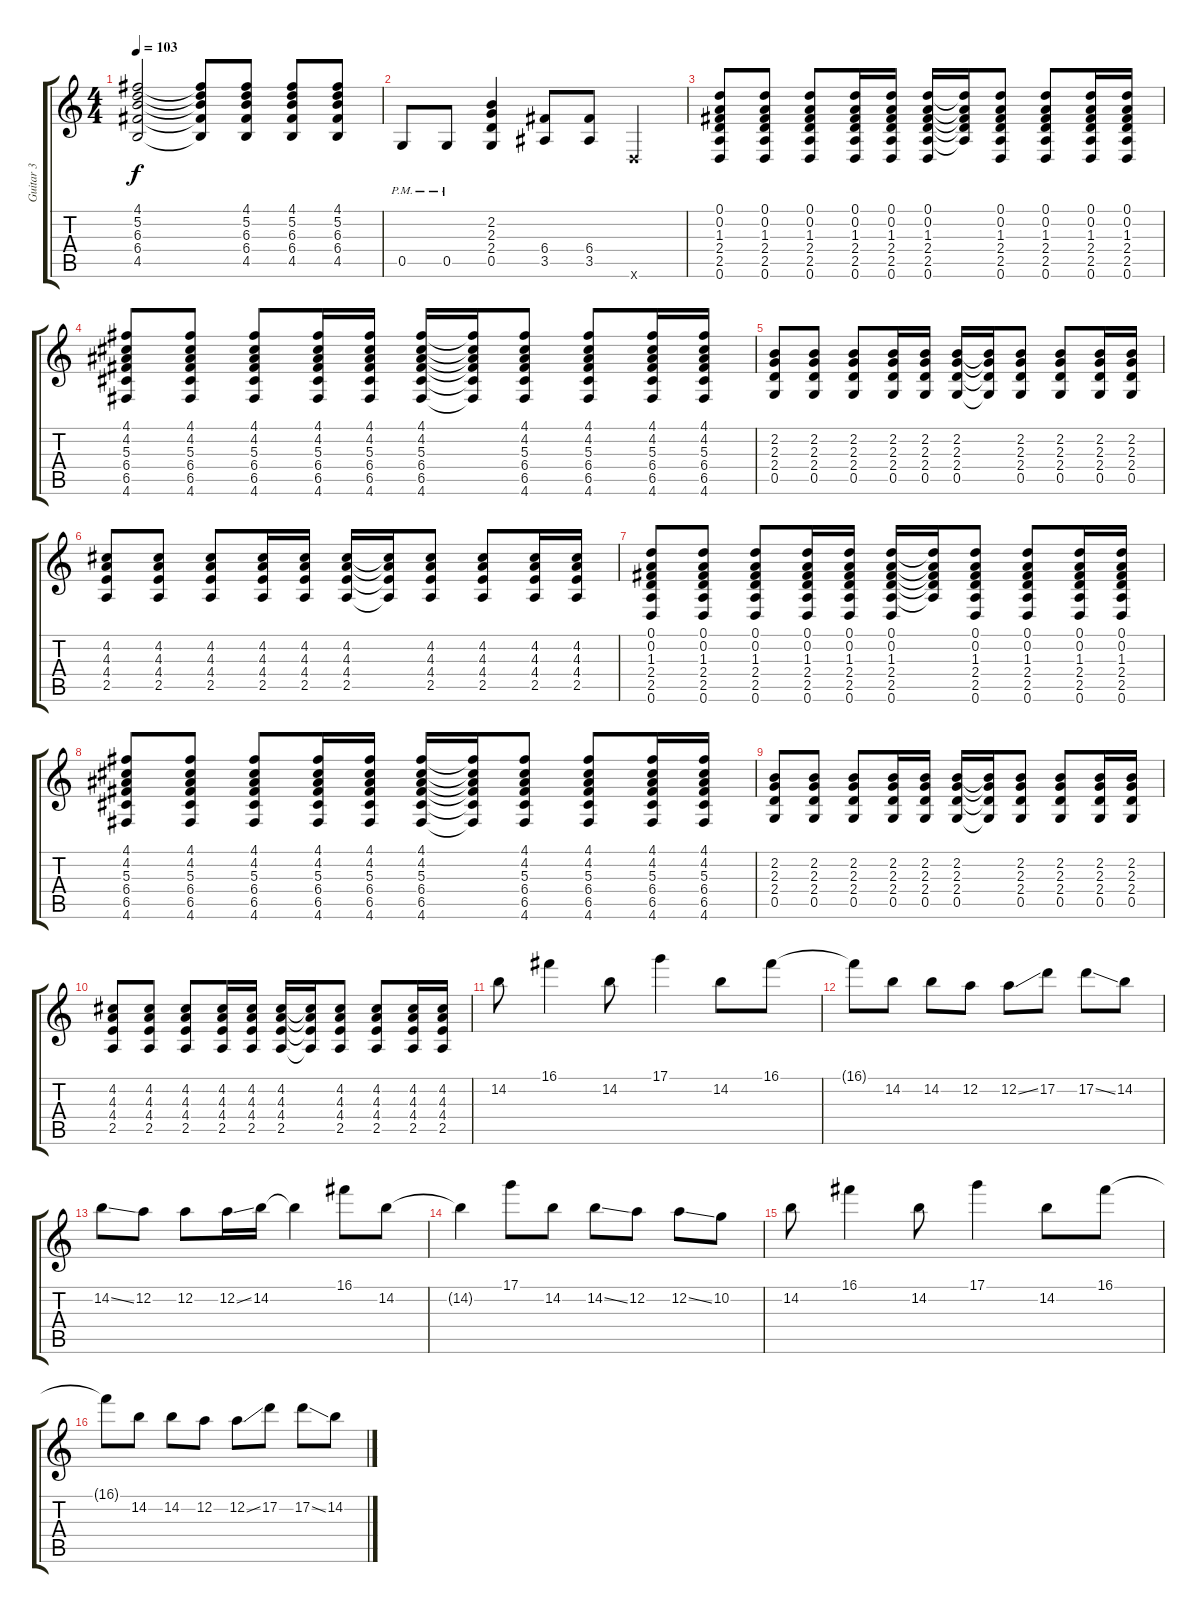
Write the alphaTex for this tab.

\track ("Guitar 3" "Guitar 3") {instrument distortionguitar}
\staff {score tabs}
\tuning (D4 A3 F3 C3 G2 D2) {hide}
\ts (4 4)
\tempo 103
\clef g2
\ks c
(4.1{t} 5.2{t} 6.3{t} 6.4{t} 4.5{t}).2{dy f} (4.1{t} 5.2{t} 6.3{t} 6.4{t} 4.5{t}).8 (4.1 5.2 6.3 6.4 4.5).8 (4.1 5.2 6.3 6.4 4.5).8 (4.1 5.2 6.3 6.4 4.5).8 |
0.5{pm}.8 0.5{pm}.8 (2.2 2.3 2.4 0.5).4 (6.4 3.5).8 (6.4 3.5).8 0.6{x}.4 |
(0.1 0.2 1.3 2.4 2.5 0.6).8 (0.1 0.2 1.3 2.4 2.5 0.6).8 (0.1 0.2 1.3 2.4 2.5 0.6).8 (0.1 0.2 1.3 2.4 2.5 0.6).16 (0.1 0.2 1.3 2.4 2.5 0.6).16 (0.1 0.2 1.3 2.4 2.5 0.6).16 (0.1{t} 0.2{t} 1.3{t} 2.4{t} 2.5{t}).16 (0.1 0.2 1.3 2.4 2.5 0.6).8 (0.1 0.2 1.3 2.4 2.5 0.6).8 (0.1 0.2 1.3 2.4 2.5 0.6).16 (0.1 0.2 1.3 2.4 2.5 0.6).16 |
(4.1 4.2 5.3 6.4 6.5 4.6).8 (4.1 4.2 5.3 6.4 6.5 4.6).8 (4.1 4.2 5.3 6.4 6.5 4.6).8 (4.1 4.2 5.3 6.4 6.5 4.6).16 (4.1 4.2 5.3 6.4 6.5 4.6).16 (4.1 4.2 5.3 6.4 6.5 4.6).16 (4.1{t} 4.2{t} 5.3{t} 6.4{t} 6.5{t} 4.6{t}).16 (4.1 4.2 5.3 6.4 6.5 4.6).8 (4.1 4.2 5.3 6.4 6.5 4.6).8 (4.1 4.2 5.3 6.4 6.5 4.6).16 (4.1 4.2 5.3 6.4 6.5 4.6).16 |
(2.2 2.3 2.4 0.5).8 (2.2 2.3 2.4 0.5).8 (2.2 2.3 2.4 0.5).8 (2.2 2.3 2.4 0.5).16 (2.2 2.3 2.4 0.5).16 (2.2 2.3 2.4 0.5).16 (2.2{t} 2.3{t} 2.4{t} 0.5{t}).16 (2.2 2.3 2.4 0.5).8 (2.2 2.3 2.4 0.5).8 (2.2 2.3 2.4 0.5).16 (2.2 2.3 2.4 0.5).16 |
(4.2 4.3 4.4 2.5).8 (4.2 4.3 4.4 2.5).8 (4.2 4.3 4.4 2.5).8 (4.2 4.3 4.4 2.5).16 (4.2 4.3 4.4 2.5).16 (4.2 4.3 4.4 2.5).16 (4.2{t} 4.3{t} 4.4{t} 2.5{t}).16 (4.2 4.3 4.4 2.5).8 (4.2 4.3 4.4 2.5).8 (4.2 4.3 4.4 2.5).16 (4.2 4.3 4.4 2.5).16 |
(0.1 0.2 1.3 2.4 2.5 0.6).8 (0.1 0.2 1.3 2.4 2.5 0.6).8 (0.1 0.2 1.3 2.4 2.5 0.6).8 (0.1 0.2 1.3 2.4 2.5 0.6).16 (0.1 0.2 1.3 2.4 2.5 0.6).16 (0.1 0.2 1.3 2.4 2.5 0.6).16 (0.1{t} 0.2{t} 1.3{t} 2.4{t} 2.5{t}).16 (0.1 0.2 1.3 2.4 2.5 0.6).8 (0.1 0.2 1.3 2.4 2.5 0.6).8 (0.1 0.2 1.3 2.4 2.5 0.6).16 (0.1 0.2 1.3 2.4 2.5 0.6).16 |
(4.1 4.2 5.3 6.4 6.5 4.6).8 (4.1 4.2 5.3 6.4 6.5 4.6).8 (4.1 4.2 5.3 6.4 6.5 4.6).8 (4.1 4.2 5.3 6.4 6.5 4.6).16 (4.1 4.2 5.3 6.4 6.5 4.6).16 (4.1 4.2 5.3 6.4 6.5 4.6).16 (4.1{t} 4.2{t} 5.3{t} 6.4{t} 6.5{t} 4.6{t}).16 (4.1 4.2 5.3 6.4 6.5 4.6).8 (4.1 4.2 5.3 6.4 6.5 4.6).8 (4.1 4.2 5.3 6.4 6.5 4.6).16 (4.1 4.2 5.3 6.4 6.5 4.6).16 |
(2.2 2.3 2.4 0.5).8 (2.2 2.3 2.4 0.5).8 (2.2 2.3 2.4 0.5).8 (2.2 2.3 2.4 0.5).16 (2.2 2.3 2.4 0.5).16 (2.2 2.3 2.4 0.5).16 (2.2{t} 2.3{t} 2.4{t} 0.5{t}).16 (2.2 2.3 2.4 0.5).8 (2.2 2.3 2.4 0.5).8 (2.2 2.3 2.4 0.5).16 (2.2 2.3 2.4 0.5).16 |
(4.2 4.3 4.4 2.5).8 (4.2 4.3 4.4 2.5).8 (4.2 4.3 4.4 2.5).8 (4.2 4.3 4.4 2.5).16 (4.2 4.3 4.4 2.5).16 (4.2 4.3 4.4 2.5).16 (4.2{t} 4.3{t} 4.4{t} 2.5{t}).16 (4.2 4.3 4.4 2.5).8 (4.2 4.3 4.4 2.5).8 (4.2 4.3 4.4 2.5).16 (4.2 4.3 4.4 2.5).16 |
14.2.8 16.1.4 14.2.8 17.1.4 14.2.8 16.1.8 |
16.1{t}.8 14.2.8 14.2.8 12.2.8 12.2{ss}.8 17.2.8 17.2{ss}.8 14.2.8 |
14.2{ss}.8 12.2.8 12.2.8 12.2{ss}.16 14.2.16 14.2{t}.4 16.1.8 14.2.8 |
14.2{t}.4 17.1.8 14.2.8 14.2{ss}.8 12.2.8 12.2{ss}.8 10.2.8 |
14.2.8 16.1.4 14.2.8 17.1.4 14.2.8 16.1.8 |
16.1{t}.8 14.2.8 14.2.8 12.2.8 12.2{ss}.8 17.2.8 17.2{ss}.8 14.2.8
